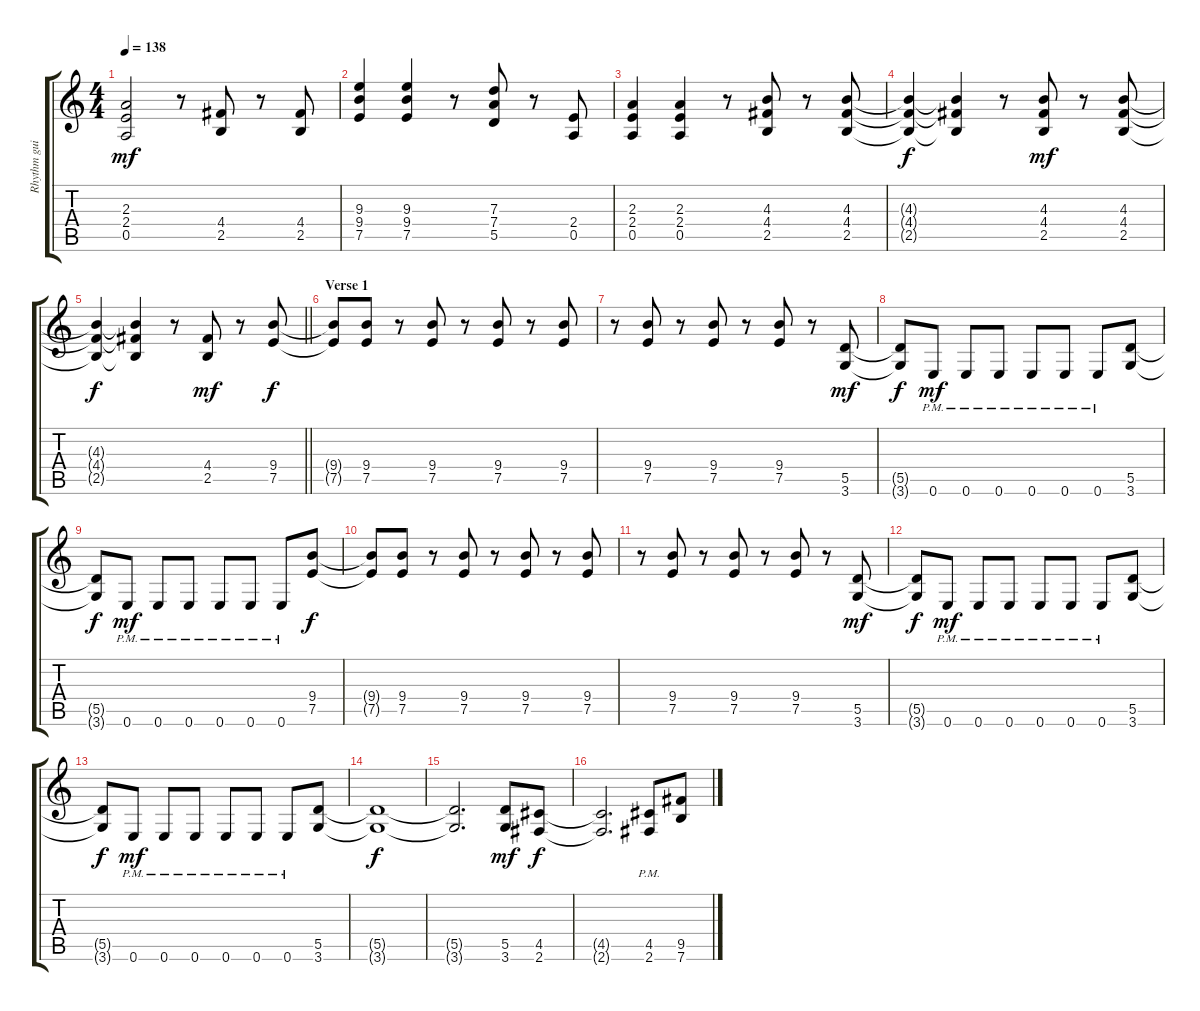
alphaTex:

\track ("Rhythm guitar" "Rhythm gui") {instrument overdrivenguitar}
\staff {score tabs}
\tuning (E4 B3 G3 D3 A2 E2) {hide}
\ts (4 4)
\tempo 138
\clef g2
\ks c
(2.3 2.4 0.5).2{dy mf} r.8 (4.4 2.5).8 r.8 (4.4 2.5).8 |
(9.3 9.4 7.5).4 (9.3 9.4 7.5).4 r.8 (7.3 7.4 5.5).8 r.8 (2.4 0.5).8 |
(2.3 2.4 0.5).4 (2.3 2.4 0.5).4 r.8 (4.3 4.4 2.5).8 r.8 (4.3 4.4 2.5).8 |
(4.3{t} 4.4{t} 2.5{t}).4{dy f} (4.3{t} 4.4{t} 2.5{t}).4 r.8 (4.3 4.4 2.5).8{dy mf} r.8 (4.3 4.4 2.5).8 |
\barLineRight lightlight
(4.3{t} 4.4{t} 2.5{t}).4{dy f} (4.3{t} 4.4{t} 2.5{t}).4 r.8 (4.4 2.5).8{dy mf} r.8 (9.4 7.5).8{dy f} |
\section ("" "Verse 1")
(9.4{t} 7.5{t}).8 (9.4 7.5).8 r.8 (9.4 7.5).8 r.8 (9.4 7.5).8 r.8 (9.4 7.5).8 |
r.8 (9.4 7.5).8 r.8 (9.4 7.5).8 r.8 (9.4 7.5).8 r.8 (5.5 3.6).8{dy mf} |
(5.5{t} 3.6{t}).8{dy f} 0.6{pm}.8{dy mf} 0.6{pm}.8 0.6{pm}.8 0.6{pm}.8 0.6{pm}.8 0.6{pm}.8 (5.5 3.6).8 |
(5.5{t} 3.6{t}).8{dy f} 0.6{pm}.8{dy mf} 0.6{pm}.8 0.6{pm}.8 0.6{pm}.8 0.6{pm}.8 0.6{pm}.8 (9.4 7.5).8{dy f} |
(9.4{t} 7.5{t}).8 (9.4 7.5).8 r.8 (9.4 7.5).8 r.8 (9.4 7.5).8 r.8 (9.4 7.5).8 |
r.8 (9.4 7.5).8 r.8 (9.4 7.5).8 r.8 (9.4 7.5).8 r.8 (5.5 3.6).8{dy mf} |
(5.5{t} 3.6{t}).8{dy f} 0.6{pm}.8{dy mf} 0.6{pm}.8 0.6{pm}.8 0.6{pm}.8 0.6{pm}.8 0.6{pm}.8 (5.5 3.6).8 |
(5.5{t} 3.6{t}).8{dy f} 0.6{pm}.8{dy mf} 0.6{pm}.8 0.6{pm}.8 0.6{pm}.8 0.6{pm}.8 0.6{pm}.8 (5.5 3.6).8 |
(5.5{t} 3.6{t}).1{dy f} |
(5.5{t} 3.6{t}).2{d} (5.5 3.6).8{dy mf} (4.5 2.6).8{dy f} |
(4.5{t} 2.6{t}).2{d} (4.5{pm} 2.6{pm}).8 (9.5 7.6).8
